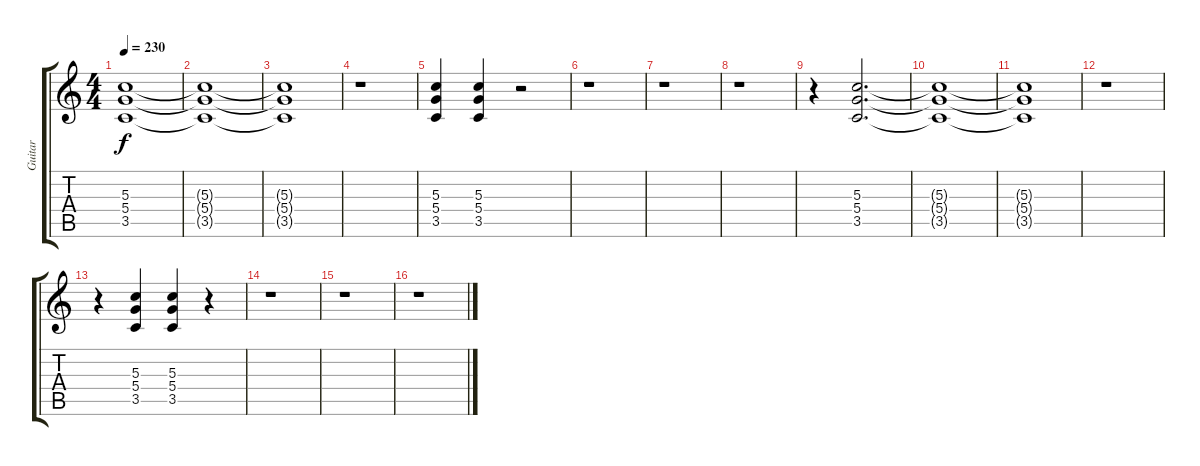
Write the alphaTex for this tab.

\track ("Guitar" "Guitar") {instrument distortionguitar}
\staff {score tabs}
\tuning (E4 B3 G3 D3 A2 E2) {hide}
\ts (4 4)
\tempo 230
\clef g2
\ks c
(5.3 5.4 3.5).1{dy f instrument distortionguitar} |
(5.3{t} 5.4{t} 3.5{t}).1 |
(5.3{t} 5.4{t} 3.5{t}).1 |
r.1 |
(5.3 5.4 3.5).4 (5.3 5.4 3.5).4 r.2 |
r.1 |
r.1 |
r.1 |
r.4 (5.3 5.4 3.5).2{d} |
(5.3{t} 5.4{t} 3.5{t}).1 |
(5.3{t} 5.4{t} 3.5{t}).1 |
r.1 |
r.4 (5.3 5.4 3.5).4 (5.3 5.4 3.5).4 r.4 |
r.1 |
r.1 |
r.1
